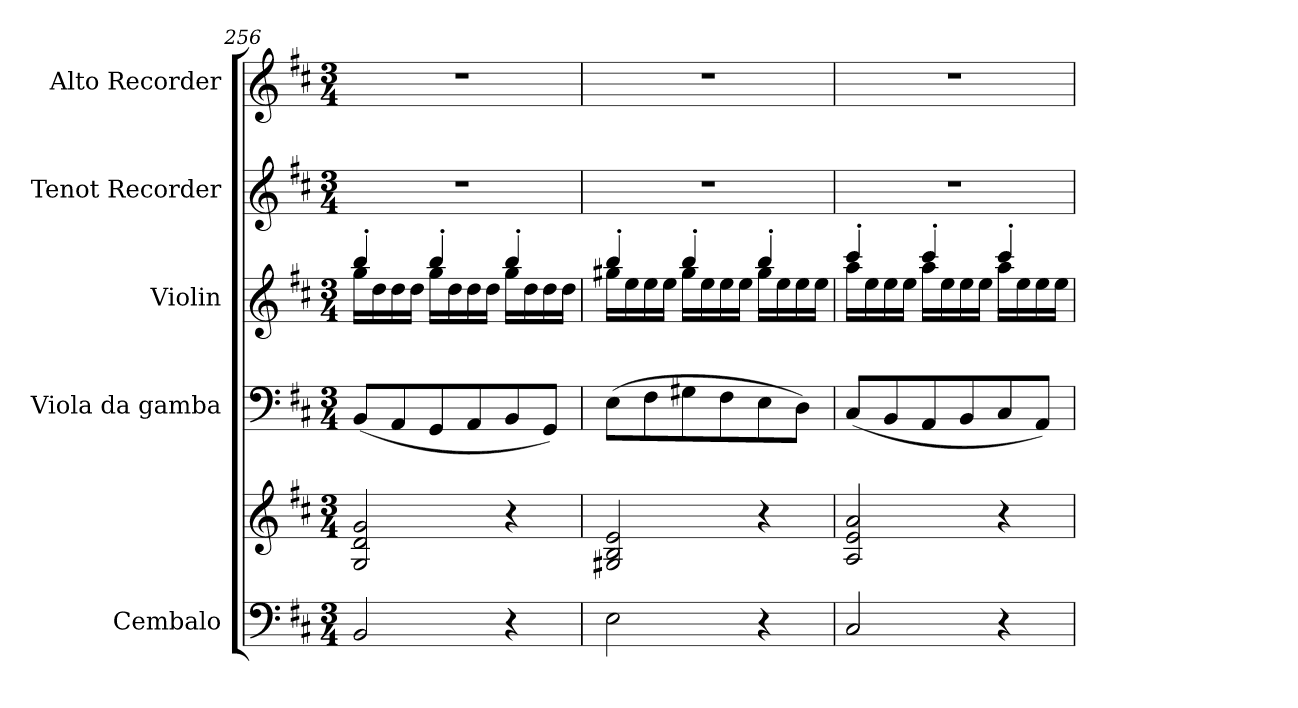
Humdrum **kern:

**kern	**kern	**kern	**kern	**kern	**kern
*part5	*part5	*part4	*part3	*part2	*part1
*staff6	*staff5	*staff4	*staff3	*staff2	*staff1
*I"Cembalo	*	*I"Viola da gamba	*I"Violin	*I"Tenot Recorder	*I"Alto Recorder
*	*	*I'Vla. d. g.	*I'Vln.	*I'T. Rec.	*I'A. Rec
*clefF4	*clefG2	*clefF4	*clefG2	*clefG2	*clefG2
*k[f#c#]	*k[f#c#]	*k[f#c#]	*k[f#c#]	*k[f#c#]	*k[f#c#]
*M3/4	*M3/4	*M3/4	*M3/4	*M3/4	*M3/4
=256	=256	=256	=256	=256	=256
*	*	*	*^	*	*
2BB/	2G/ 2d/ 2g/	(8BB/L	4bb'/	16gg\LL	2.r	2.r
.	.	.	.	16dd\	.	.
.	.	8AA/	.	16dd\	.	.
.	.	.	.	16dd\JJ	.	.
.	.	8GG/	4bb'/	16gg\LL	.	.
.	.	.	.	16dd\	.	.
.	.	8AA/	.	16dd\	.	.
.	.	.	.	16dd\JJ	.	.
4r	4r	8BB/	4bb'/	16gg\LL	.	.
.	.	.	.	16dd\	.	.
.	.	8GG/J)	.	16dd\	.	.
.	.	.	.	16dd\JJ	.	.
=257	=257	=257	=257	=257	=257	=257
2E\	2G#X/ 2B/ 2e/	(8E\L	4bb'/	16gg#X\LL	2.r	2.r
.	.	.	.	16ee\	.	.
.	.	8F#\	.	16ee\	.	.
.	.	.	.	16ee\JJ	.	.
.	.	8G#X\	4bb'/	16gg#\LL	.	.
.	.	.	.	16ee\	.	.
.	.	8F#\	.	16ee\	.	.
.	.	.	.	16ee\JJ	.	.
4r	4r	8E\	4bb'/	16gg#\LL	.	.
.	.	.	.	16ee\	.	.
.	.	8D\J)	.	16ee\	.	.
.	.	.	.	16ee\JJ	.	.
!!LO:PB:g=z
=258	=258	=258	=258	=258	=258	=258
2C#/	2A/ 2e/ 2a/	(8C#/L	4ccc#'/	16aa\LL	2.r	2.r
.	.	.	.	16ee\	.	.
.	.	8BB/	.	16ee\	.	.
.	.	.	.	16ee\JJ	.	.
.	.	8AA/	4ccc#'/	16aa\LL	.	.
.	.	.	.	16ee\	.	.
.	.	8BB/	.	16ee\	.	.
.	.	.	.	16ee\JJ	.	.
4r	4r	8C#/	4ccc#'/	16aa\LL	.	.
.	.	.	.	16ee\	.	.
.	.	8AA/J)	.	16ee\	.	.
.	.	.	.	16ee\JJ	.	.
*	*	*	*v	*v	*	*
=	=	=	=	=	=
*-	*-	*-	*-	*-	*-
